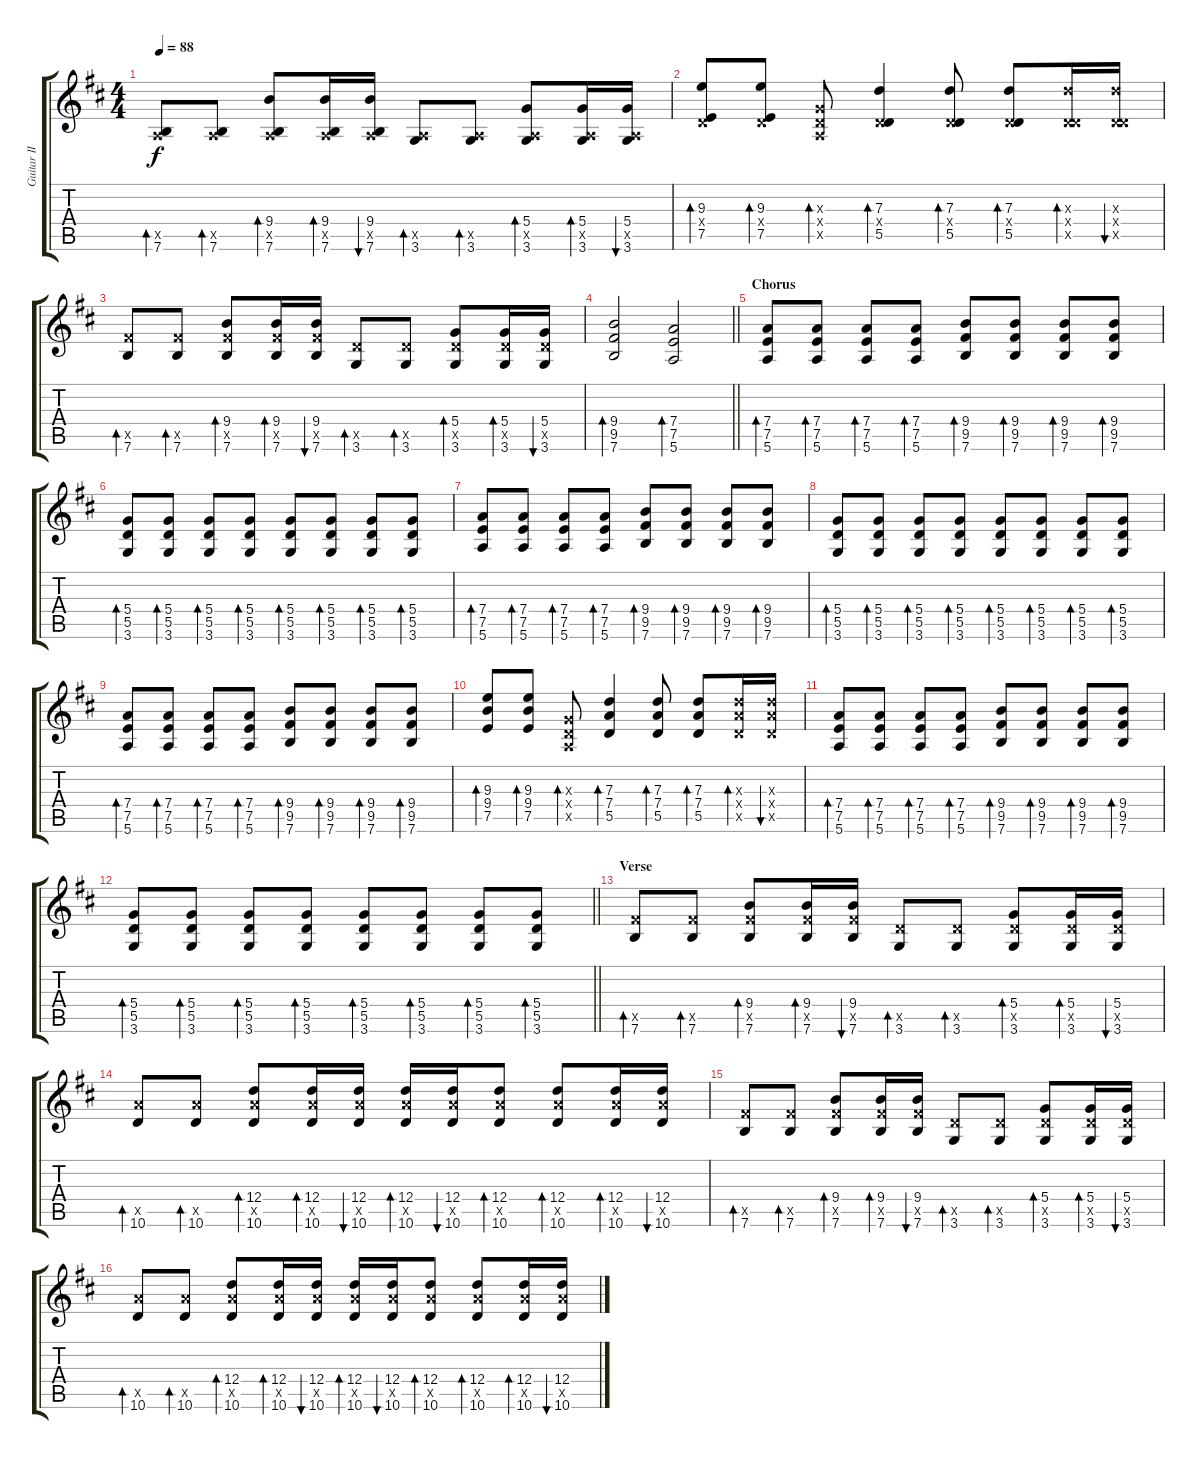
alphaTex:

\track ("Guitar II" "Guitar II") {instrument overdrivenguitar}
\staff {score tabs}
\tuning (E4 B3 G3 D3 A2 E2) {hide}
\ts (4 4)
\tempo 88
\clef g2
\ks bminor
(0.5{x} 7.6).8{bd 60 dy f} (0.5{x} 7.6).8{bd 60} (9.4 0.5{x} 7.6).8{bd 60} (9.4 0.5{x} 7.6).16{bd 60} (9.4 0.5{x} 7.6).16{bu 60} (0.5{x} 3.6).8{bd 60} (0.5{x} 3.6).8{bd 60} (5.4 0.5{x} 3.6).8{bd 60} (5.4 0.5{x} 3.6).16{bd 60} (5.4 0.5{x} 3.6).16{bu 60} |
(9.3 0.4{x} 7.5).8{bd 60} (9.3 0.4{x} 7.5).8{bd 60} (0.3{x} 0.4{x} 0.5{x}).8{bd 60} (7.3 0.4{x} 5.5).4{bd 60} (7.3 0.4{x} 5.5).8{bd 60} (7.3 0.4{x} 5.5).8{bd 60} (7.3{x} 0.4{x} 5.5{x}).16{bd 60} (7.3{x} 0.4{x} 5.5{x}).16{bu 60} |
(9.5{x} 7.6).8{bd 60} (9.5{x} 7.6).8{bd 60} (9.4 9.5{x} 7.6).8{bd 60} (9.4 9.5{x} 7.6).16{bd 60} (9.4 9.5{x} 7.6).16{bu 60} (5.5{x} 3.6).8{bd 60} (5.5{x} 3.6).8{bd 60} (5.4 5.5{x} 3.6).8{bd 60} (5.4 5.5{x} 3.6).16{bd 60} (5.4 5.5{x} 3.6).16{bu 60} |
\barLineRight lightlight
(9.4 9.5 7.6).2{bd 60} (7.4 7.5 5.6).2{bd 60} |
\section ("" "Chorus")
(7.4 7.5 5.6).8{bd 60 instrument overdrivenguitar} (7.4 7.5 5.6).8{bd 60} (7.4 7.5 5.6).8{bd 60} (7.4 7.5 5.6).8{bd 60} (9.4 9.5 7.6).8{bd 60} (9.4 9.5 7.6).8{bd 60} (9.4 9.5 7.6).8{bd 60} (9.4 9.5 7.6).8{bd 60} |
(5.4 5.5 3.6).8{bd 60} (5.4 5.5 3.6).8{bd 60} (5.4 5.5 3.6).8{bd 60} (5.4 5.5 3.6).8{bd 60} (5.4 5.5 3.6).8{bd 60} (5.4 5.5 3.6).8{bd 60} (5.4 5.5 3.6).8{bd 60} (5.4 5.5 3.6).8{bd 60} |
(7.4 7.5 5.6).8{bd 60} (7.4 7.5 5.6).8{bd 60} (7.4 7.5 5.6).8{bd 60} (7.4 7.5 5.6).8{bd 60} (9.4 9.5 7.6).8{bd 60} (9.4 9.5 7.6).8{bd 60} (9.4 9.5 7.6).8{bd 60} (9.4 9.5 7.6).8{bd 60} |
(5.4 5.5 3.6).8{bd 60} (5.4 5.5 3.6).8{bd 60} (5.4 5.5 3.6).8{bd 60} (5.4 5.5 3.6).8{bd 60} (5.4 5.5 3.6).8{bd 60} (5.4 5.5 3.6).8{bd 60} (5.4 5.5 3.6).8{bd 60} (5.4 5.5 3.6).8{bd 60} |
(7.4 7.5 5.6).8{bd 60} (7.4 7.5 5.6).8{bd 60} (7.4 7.5 5.6).8{bd 60} (7.4 7.5 5.6).8{bd 60} (9.4 9.5 7.6).8{bd 60} (9.4 9.5 7.6).8{bd 60} (9.4 9.5 7.6).8{bd 60} (9.4 9.5 7.6).8{bd 60} |
(9.3 9.4 7.5).8{bd 60} (9.3 9.4 7.5).8{bd 60} (0.3{x} 0.4{x} 0.5{x}).8{bd 60} (7.3 7.4 5.5).4{bd 60} (7.3 7.4 5.5).8{bd 60} (7.3 7.4 5.5).8{bd 60} (7.3{x} 7.4{x} 5.5{x}).16{bd 60} (7.3{x} 7.4{x} 5.5{x}).16{bu 60} |
(7.4 7.5 5.6).8{bd 60} (7.4 7.5 5.6).8{bd 60} (7.4 7.5 5.6).8{bd 60} (7.4 7.5 5.6).8{bd 60} (9.4 9.5 7.6).8{bd 60} (9.4 9.5 7.6).8{bd 60} (9.4 9.5 7.6).8{bd 60} (9.4 9.5 7.6).8{bd 60} |
\barLineRight lightlight
(5.4 5.5 3.6).8{bd 60} (5.4 5.5 3.6).8{bd 60} (5.4 5.5 3.6).8{bd 60} (5.4 5.5 3.6).8{bd 60} (5.4 5.5 3.6).8{bd 60} (5.4 5.5 3.6).8{bd 60} (5.4 5.5 3.6).8{bd 60} (5.4 5.5 3.6).8{bd 60} |
\section ("" "Verse")
(9.5{x} 7.6).8{bd 60} (9.5{x} 7.6).8{bd 60} (9.4 9.5{x} 7.6).8{bd 60} (9.4 9.5{x} 7.6).16{bd 60} (9.4 9.5{x} 7.6).16{bu 60} (5.5{x} 3.6).8{bd 60} (5.5{x} 3.6).8{bd 60} (5.4 5.5{x} 3.6).8{bd 60} (5.4 5.5{x} 3.6).16{bd 60} (5.4 5.5{x} 3.6).16{bu 60} |
(12.5{x} 10.6).8{bd 60} (12.5{x} 10.6).8{bd 60} (12.4 12.5{x} 10.6).8{bd 60} (12.4 12.5{x} 10.6).16{bd 60} (12.4 12.5{x} 10.6).16{bu 60} (12.4 12.5{x} 10.6).16{bd 60} (12.4 12.5{x} 10.6).16{bu 60} (12.4 12.5{x} 10.6).8{bd 60} (12.4 12.5{x} 10.6).8{bd 60} (12.4 12.5{x} 10.6).16{bd 60} (12.4 12.5{x} 10.6).16{bu 60} |
(9.5{x} 7.6).8{bd 60} (9.5{x} 7.6).8{bd 60} (9.4 9.5{x} 7.6).8{bd 60} (9.4 9.5{x} 7.6).16{bd 60} (9.4 9.5{x} 7.6).16{bu 60} (5.5{x} 3.6).8{bd 60} (5.5{x} 3.6).8{bd 60} (5.4 5.5{x} 3.6).8{bd 60} (5.4 5.5{x} 3.6).16{bd 60} (5.4 5.5{x} 3.6).16{bu 60} |
(12.5{x} 10.6).8{bd 60} (12.5{x} 10.6).8{bd 60} (12.4 12.5{x} 10.6).8{bd 60} (12.4 12.5{x} 10.6).16{bd 60} (12.4 12.5{x} 10.6).16{bu 60} (12.4 12.5{x} 10.6).16{bd 60} (12.4 12.5{x} 10.6).16{bu 60} (12.4 12.5{x} 10.6).8{bd 60} (12.4 12.5{x} 10.6).8{bd 60} (12.4 12.5{x} 10.6).16{bd 60} (12.4 12.5{x} 10.6).16{bu 60}
